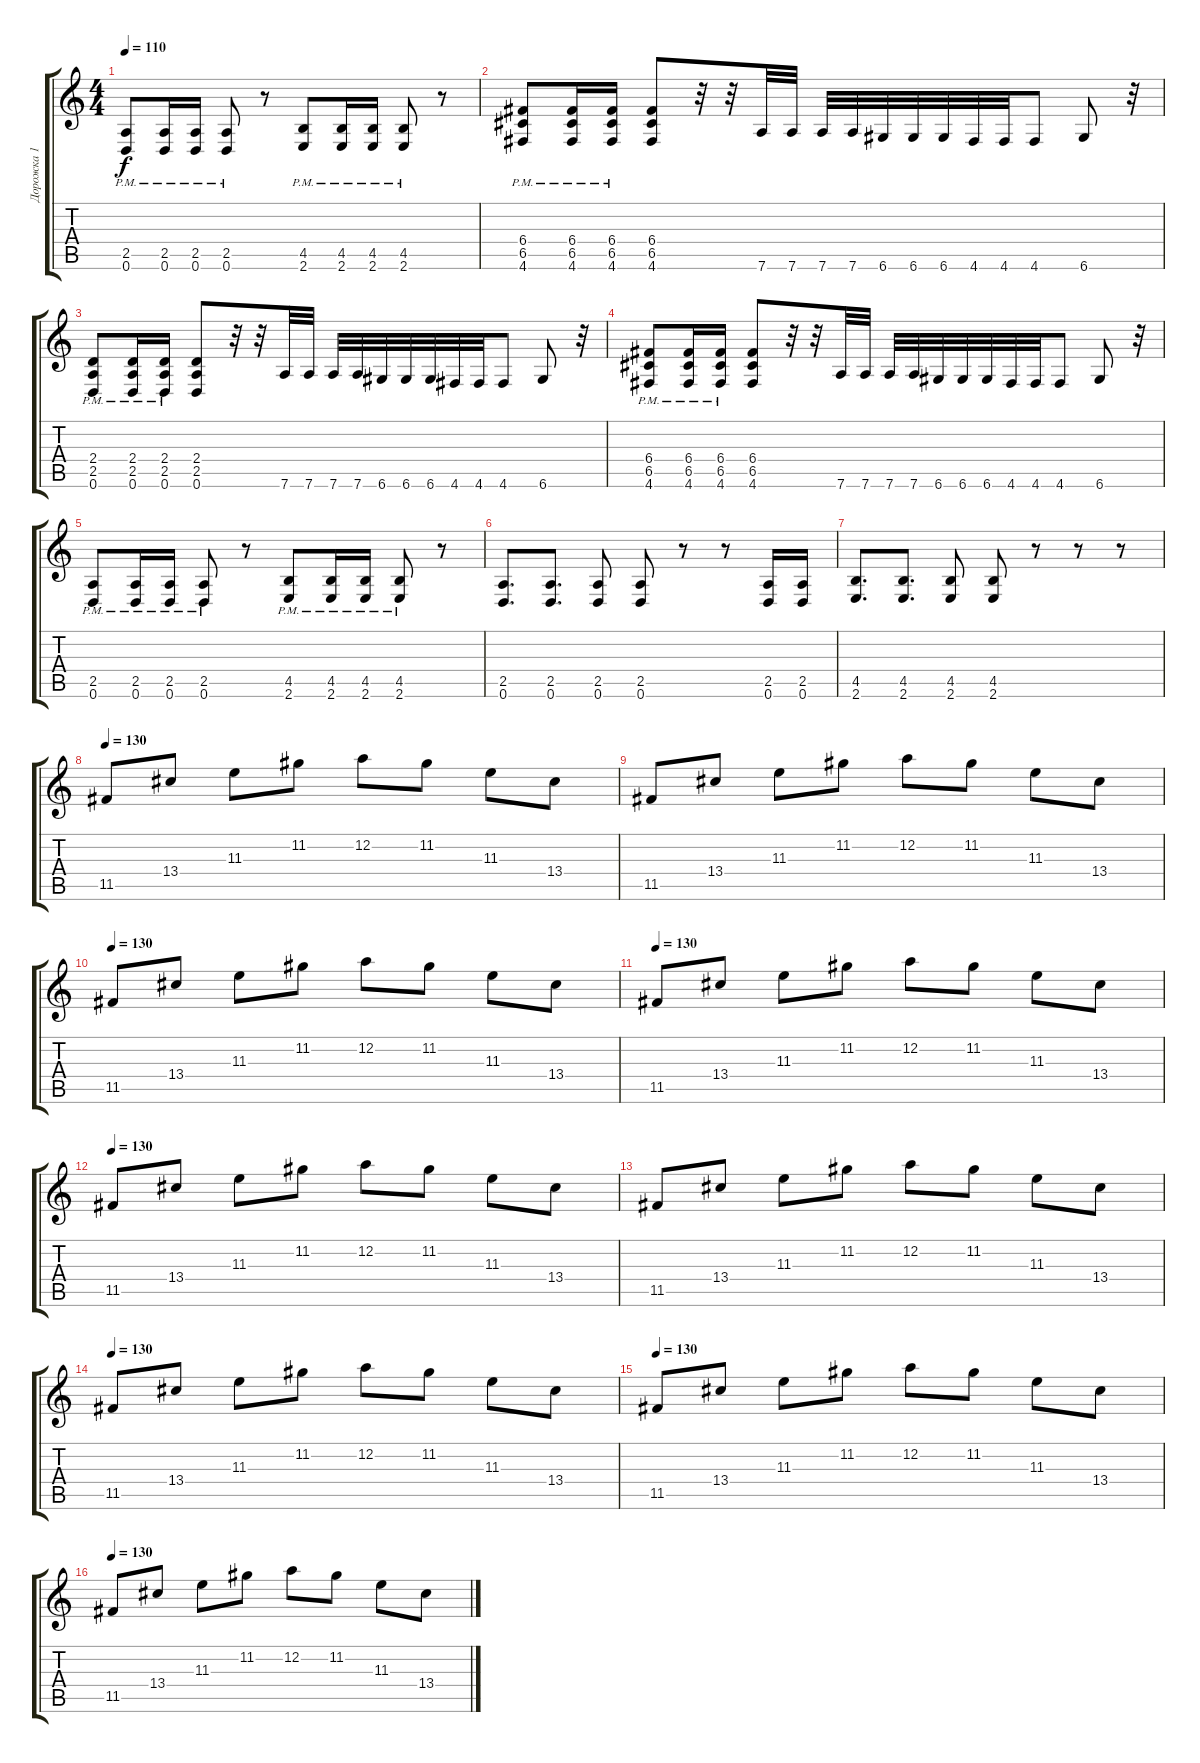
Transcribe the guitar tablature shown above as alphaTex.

\track ("Дорожка 1" "Дорожка 1") {instrument distortionguitar}
\staff {score tabs}
\tuning (D4 A3 F3 C3 G2 D2) {hide}
\ts (4 4)
\tempo 110
\clef g2
\ks c
(2.5 0.6{pm}).8{dy f} (2.5 0.6{pm}).16 (2.5 0.6{pm}).16 (2.5 0.6{pm}).8 r.8 (4.5 2.6{pm}).8 (4.5 2.6{pm}).16 (4.5 2.6{pm}).16 (4.5 2.6{pm}).8 r.8 |
(6.4{pm} 6.5{pm} 4.6{pm}).8 (6.4{pm} 6.5{pm} 4.6{pm}).16 (6.4{pm} 6.5{pm} 4.6{pm}).16 (6.4 6.5 4.6).8 r.32 r.32 7.6.32 7.6.32 7.6.32 7.6.32 6.6.32 6.6.32 6.6.32 4.6.32 4.6.32 4.6.8 6.6.8 r.32 |
(2.4{pm} 2.5{pm} 0.6{pm}).8 (2.4{pm} 2.5{pm} 0.6{pm}).16 (2.4{pm} 2.5{pm} 0.6{pm}).16 (2.4 2.5 0.6).8 r.32 r.32 7.6.32 7.6.32 7.6.32 7.6.32 6.6.32 6.6.32 6.6.32 4.6.32 4.6.32 4.6.8 6.6.8 r.32 |
(6.4{pm} 6.5{pm} 4.6{pm}).8 (6.4{pm} 6.5{pm} 4.6{pm}).16 (6.4{pm} 6.5{pm} 4.6{pm}).16 (6.4 6.5 4.6).8 r.32 r.32 7.6.32 7.6.32 7.6.32 7.6.32 6.6.32 6.6.32 6.6.32 4.6.32 4.6.32 4.6.8 6.6.8 r.32 |
(2.5 0.6{pm}).8 (2.5 0.6{pm}).16 (2.5 0.6{pm}).16 (2.5 0.6{pm}).8 r.8 (4.5 2.6{pm}).8 (4.5 2.6{pm}).16 (4.5 2.6{pm}).16 (4.5 2.6{pm}).8 r.8 |
(2.5 0.6).8{d} (2.5 0.6).8{d} (2.5 0.6).8 (2.5 0.6).8 r.8 r.8 (2.5 0.6).16 (2.5 0.6).16 |
(4.5 2.6).8{d} (4.5 2.6).8{d} (4.5 2.6).8 (4.5 2.6).8 r.8 r.8 r.8 |
\tempo 125
\tempo 130
11.5.8 13.4.8 11.3.8 11.2.8 12.2.8 11.2.8 11.3.8 13.4.8 |
11.5.8 13.4.8 11.3.8 11.2.8 12.2.8 11.2.8 11.3.8 13.4.8 |
\tempo 130
11.5.8 13.4.8 11.3.8 11.2.8 12.2.8 11.2.8 11.3.8 13.4.8 |
\tempo 130
11.5.8 13.4.8 11.3.8 11.2.8 12.2.8 11.2.8 11.3.8 13.4.8 |
\tempo 130
11.5.8 13.4.8 11.3.8 11.2.8 12.2.8 11.2.8 11.3.8 13.4.8 |
11.5.8 13.4.8 11.3.8 11.2.8 12.2.8 11.2.8 11.3.8 13.4.8 |
\tempo 130
11.5.8 13.4.8 11.3.8 11.2.8 12.2.8 11.2.8 11.3.8 13.4.8 |
\tempo 130
11.5.8 13.4.8 11.3.8 11.2.8 12.2.8 11.2.8 11.3.8 13.4.8 |
\tempo 130
11.5.8 13.4.8 11.3.8 11.2.8 12.2.8 11.2.8 11.3.8 13.4.8
